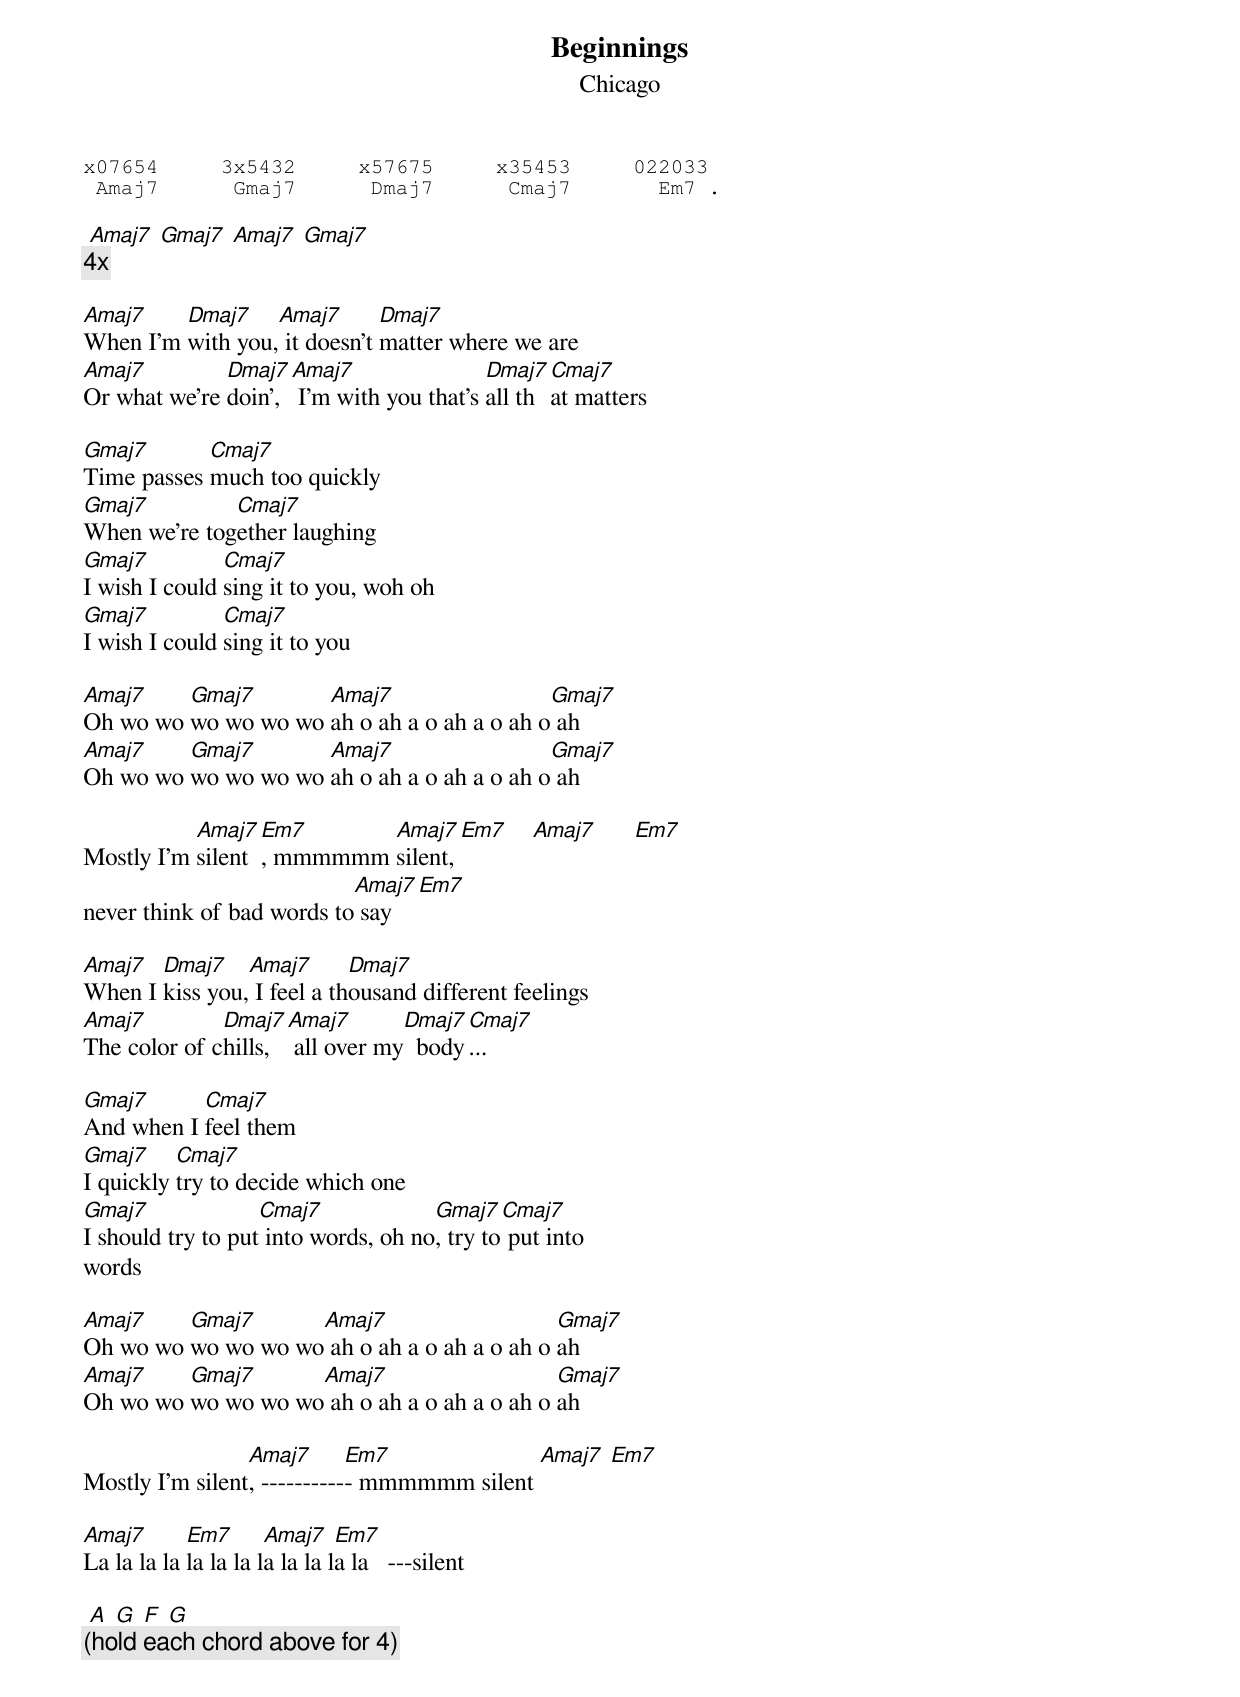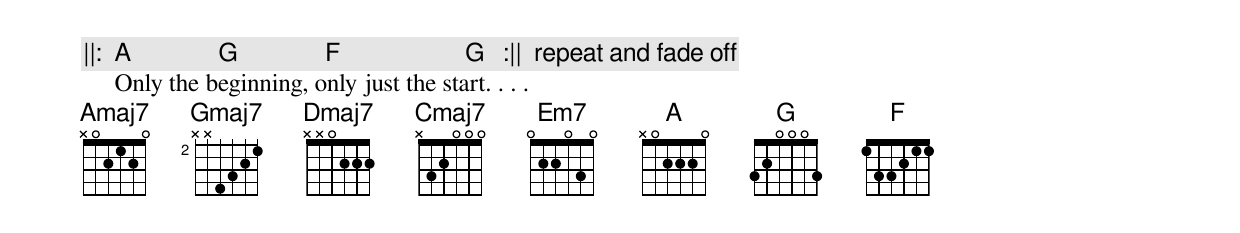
{title: Beginnings}
{subtitle: Chicago}

{sot}
x07654     3x5432     x57675     x35453     022033
 Amaj7      Gmaj7      Dmaj7      Cmaj7       Em7 .
{eot}

 [Amaj7] [Gmaj7] [Amaj7] [Gmaj7]
{c: 4x }

[Amaj7]When I'm [Dmaj7]with you,[Amaj7] it doesn't [Dmaj7]matter where we are
[Amaj7]Or what we're [Dmaj7]doin',[Amaj7] I'm with you that's [Dmaj7]all th[Cmaj7]at matters

[Gmaj7]Time passes [Cmaj7]much too quickly
[Gmaj7]When we're tog[Cmaj7]ether laughing
[Gmaj7]I wish I could [Cmaj7]sing it to you, woh oh
[Gmaj7]I wish I could [Cmaj7]sing it to you

[Amaj7]Oh wo wo [Gmaj7]wo wo wo wo [Amaj7]ah o ah a o ah a o ah o[Gmaj7] ah
[Amaj7]Oh wo wo [Gmaj7]wo wo wo wo [Amaj7]ah o ah a o ah a o ah o[Gmaj7] ah

Mostly I'm [Amaj7]silent[Em7], mmmmmm [Amaj7]silent,[Em7]    [Amaj7]      [Em7]
never think of bad words to[Amaj7] say [Em7]

[Amaj7]When I [Dmaj7]kiss you,[Amaj7] I feel a th[Dmaj7]ousand different feelings
[Amaj7]The color of c[Dmaj7]hills,[Amaj7] all over my[Dmaj7]  body[Cmaj7]...

[Gmaj7]And when I [Cmaj7]feel them
[Gmaj7]I quickly [Cmaj7]try to decide which one
[Gmaj7]I should try to put[Cmaj7] into words, oh no[Gmaj7], try to[Cmaj7] put into
words

[Amaj7]Oh wo wo [Gmaj7]wo wo wo wo[Amaj7] ah o ah a o ah a o ah o [Gmaj7]ah
[Amaj7]Oh wo wo [Gmaj7]wo wo wo wo[Amaj7] ah o ah a o ah a o ah o [Gmaj7]ah

Mostly I'm silent[Amaj7], ----------[Em7]- mmmmmm silent [Amaj7] [Em7]

[Amaj7]La la la la [Em7]la la la l[Amaj7]a la la l[Em7]a la   ---silent

 [A] [G] [F] [G]
{c:(hold each chord above for 4)}

{c:||:  A              G              F                    G   :||  repeat and fade off}
     Only the beginning, only just the start. . . .
